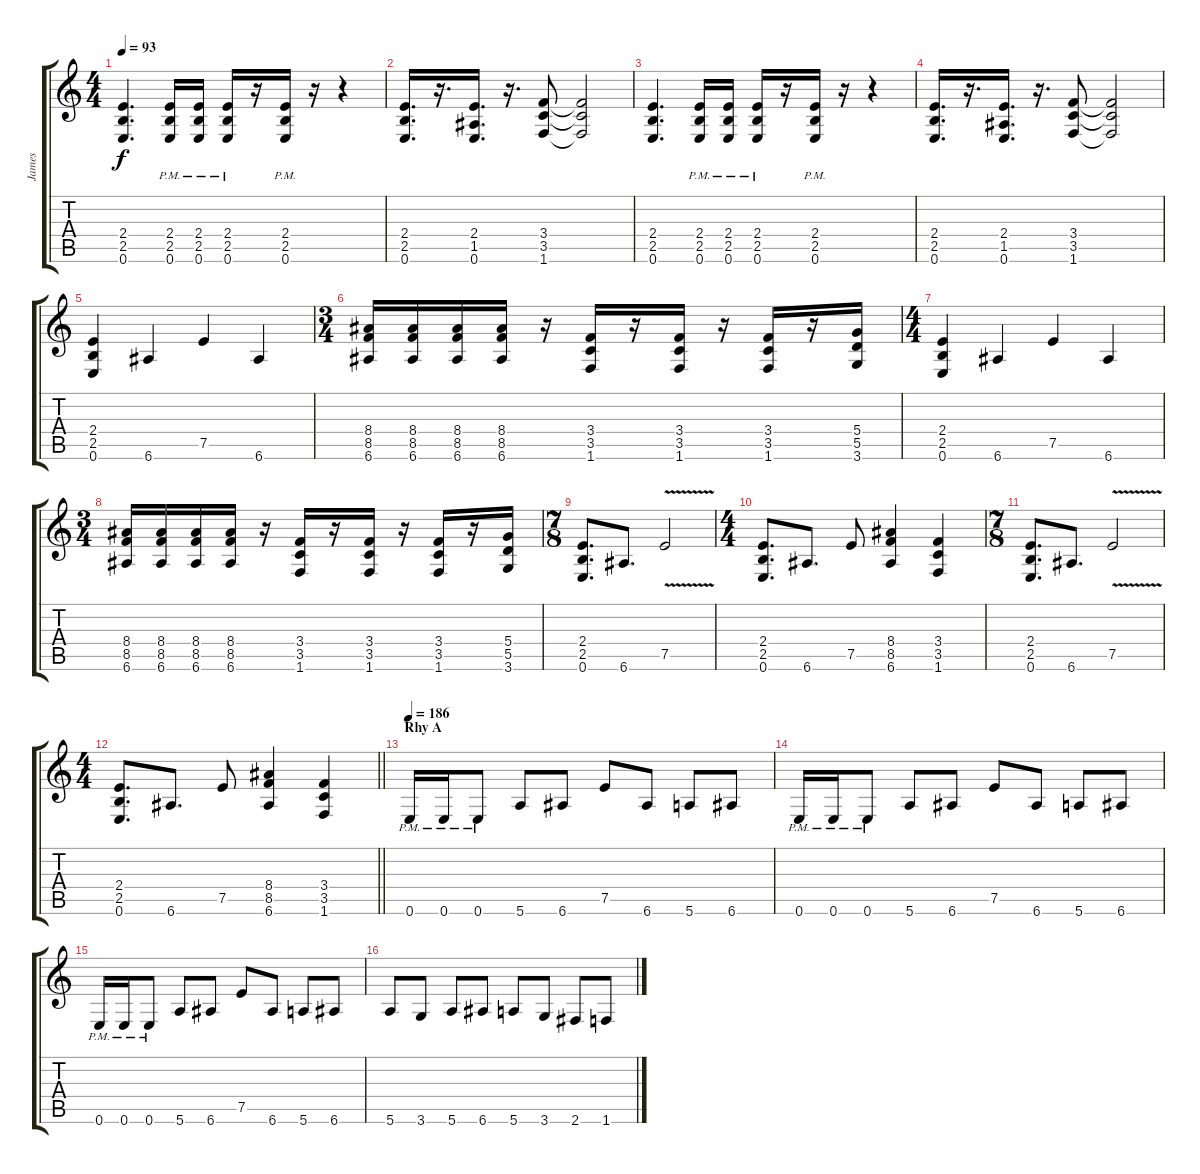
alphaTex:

\track ("James" "James") {instrument distortionguitar}
\staff {score tabs}
\tuning (E4 B3 G3 D3 A2 E2) {hide}
\ts (4 4)
\tempo 93
\clef g2
\ks c
(2.4 2.5 0.6).4{d dy f} (2.4{pm} 2.5{pm} 0.6{pm}).16 (2.4{pm} 2.5{pm} 0.6).16 (2.4{pm} 2.5{pm} 0.6{pm}).16 r.16 (2.4{pm} 2.5{pm} 0.6{pm}).16 r.16 r.4 |
(2.4 2.5 0.6).16{d} r.16{d} (2.4 1.5 0.6).16{d} r.16{d} (3.4 3.5 1.6).8 (3.4{t} 3.5{t} 1.6{t}).2 |
(2.4 2.5 0.6).4{d} (2.4{pm} 2.5{pm} 0.6{pm}).16 (2.4{pm} 2.5{pm} 0.6).16 (2.4{pm} 2.5{pm} 0.6{pm}).16 r.16 (2.4{pm} 2.5{pm} 0.6{pm}).16 r.16 r.4 |
(2.4 2.5 0.6).16{d} r.16{d} (2.4 1.5 0.6).16{d} r.16{d} (3.4 3.5 1.6).8 (3.4{t} 3.5{t} 1.6{t}).2 |
(2.4 2.5 0.6).4{volume 6} 6.6.4 7.5.4 6.6.4 |
\ts (3 4)
(8.4 8.5 6.6).16 (8.4 8.5 6.6).16 (8.4 8.5 6.6).16 (8.4 8.5 6.6).16 r.16 (3.4 3.5 1.6).16 r.16 (3.4 3.5 1.6).16 r.16 (3.4 3.5 1.6).16 r.16 (5.4 5.5 3.6).16 |
\ts (4 4)
(2.4 2.5 0.6).4 6.6.4 7.5.4 6.6.4 |
\ts (3 4)
(8.4 8.5 6.6).16 (8.4 8.5 6.6).16 (8.4 8.5 6.6).16 (8.4 8.5 6.6).16 r.16 (3.4 3.5 1.6).16 r.16 (3.4 3.5 1.6).16 r.16 (3.4 3.5 1.6).16 r.16 (5.4 5.5 3.6).16 |
\ts (7 8)
(2.4 2.5 0.6).8{d} 6.6.8{d} 7.5{v}.2 |
\ts (4 4)
(2.4 2.5 0.6).8{d} 6.6.8{d} 7.5.8 (8.4 8.5 6.6).4 (3.4 3.5 1.6).4 |
\ts (7 8)
(2.4 2.5 0.6).8{d} 6.6.8{d} 7.5{v}.2 |
\ts (4 4)
\barLineRight lightlight
(2.4 2.5 0.6).8{d} 6.6.8{d} 7.5.8 (8.4 8.5 6.6).4 (3.4 3.5 1.6).4 |
\section ("" "Rhy A")
\tempo 186
0.6{pm}.16 0.6{pm}.16 0.6{pm}.8 5.6.8 6.6.8 7.5.8 6.6.8 5.6.8 6.6.8 |
0.6{pm}.16 0.6{pm}.16 0.6{pm}.8 5.6.8 6.6.8 7.5.8 6.6.8 5.6.8 6.6.8 |
0.6{pm}.16 0.6{pm}.16 0.6{pm}.8 5.6.8 6.6.8 7.5.8 6.6.8 5.6.8 6.6.8 |
5.6.8 3.6.8 5.6.8 6.6.8 5.6.8 3.6.8 2.6.8 1.6.8
